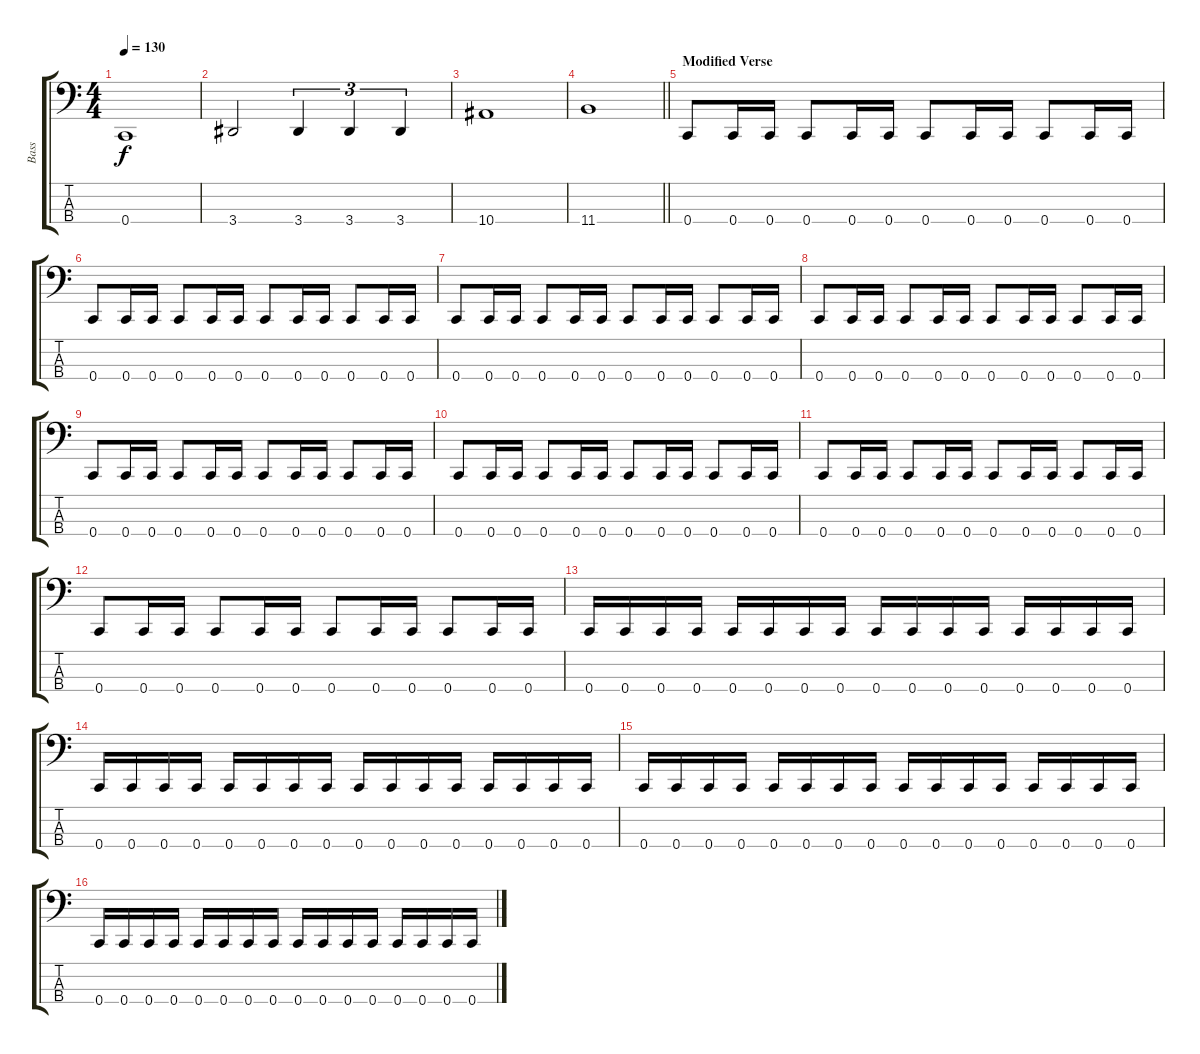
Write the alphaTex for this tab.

\track ("Bass" "Bass") {instrument electricbassfinger}
\staff {score tabs}
\tuning (Eb2 Bb1 F1 C1) {hide}
\ts (4 4)
\tempo 130
\clef f4
\ks c
0.4.1{dy f} |
3.4.2 3.4.4{tu (3 2)} 3.4.4{tu (3 2)} 3.4.4{tu (3 2)} |
10.4.1 |
\barLineRight lightlight
11.4.1 |
\section ("" "Modified Verse")
0.4.8 0.4.16 0.4.16 0.4.8 0.4.16 0.4.16 0.4.8 0.4.16 0.4.16 0.4.8 0.4.16 0.4.16 |
0.4.8 0.4.16 0.4.16 0.4.8 0.4.16 0.4.16 0.4.8 0.4.16 0.4.16 0.4.8 0.4.16 0.4.16 |
0.4.8 0.4.16 0.4.16 0.4.8 0.4.16 0.4.16 0.4.8 0.4.16 0.4.16 0.4.8 0.4.16 0.4.16 |
0.4.8 0.4.16 0.4.16 0.4.8 0.4.16 0.4.16 0.4.8 0.4.16 0.4.16 0.4.8 0.4.16 0.4.16 |
0.4.8 0.4.16 0.4.16 0.4.8 0.4.16 0.4.16 0.4.8 0.4.16 0.4.16 0.4.8 0.4.16 0.4.16 |
0.4.8 0.4.16 0.4.16 0.4.8 0.4.16 0.4.16 0.4.8 0.4.16 0.4.16 0.4.8 0.4.16 0.4.16 |
0.4.8 0.4.16 0.4.16 0.4.8 0.4.16 0.4.16 0.4.8 0.4.16 0.4.16 0.4.8 0.4.16 0.4.16 |
0.4.8 0.4.16 0.4.16 0.4.8 0.4.16 0.4.16 0.4.8 0.4.16 0.4.16 0.4.8 0.4.16 0.4.16 |
0.4.16 0.4.16 0.4.16 0.4.16 0.4.16 0.4.16 0.4.16 0.4.16 0.4.16 0.4.16 0.4.16 0.4.16 0.4.16 0.4.16 0.4.16 0.4.16 |
0.4.16 0.4.16 0.4.16 0.4.16 0.4.16 0.4.16 0.4.16 0.4.16 0.4.16 0.4.16 0.4.16 0.4.16 0.4.16 0.4.16 0.4.16 0.4.16 |
0.4.16 0.4.16 0.4.16 0.4.16 0.4.16 0.4.16 0.4.16 0.4.16 0.4.16 0.4.16 0.4.16 0.4.16 0.4.16 0.4.16 0.4.16 0.4.16 |
0.4.16 0.4.16 0.4.16 0.4.16 0.4.16 0.4.16 0.4.16 0.4.16 0.4.16 0.4.16 0.4.16 0.4.16 0.4.16 0.4.16 0.4.16 0.4.16
